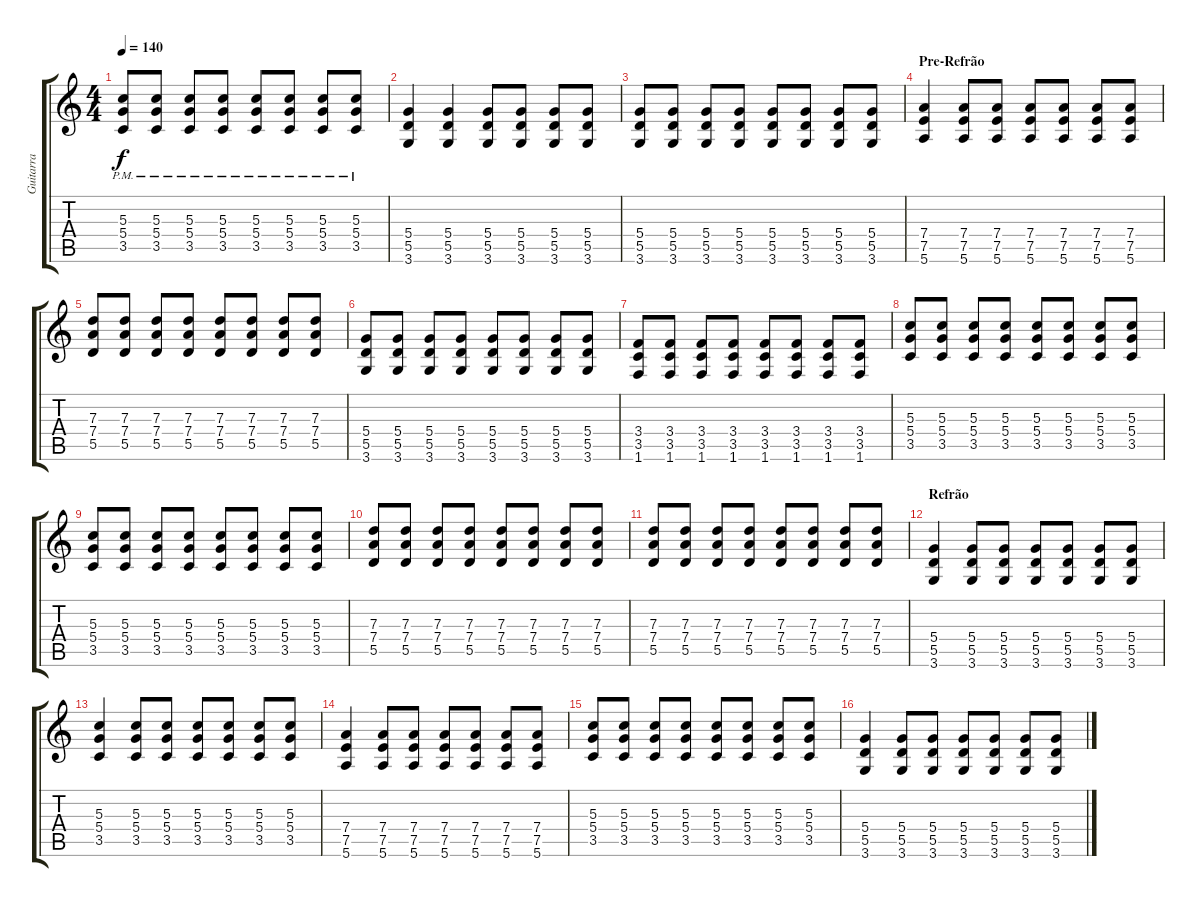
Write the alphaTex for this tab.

\track ("Guitarra" "Guitarra") {instrument distortionguitar}
\staff {score tabs}
\tuning (E4 B3 G3 D3 A2 E2) {hide}
\ts (4 4)
\tempo 140
\clef g2
\ks c
(5.3{pm} 5.4{pm} 3.5{pm}).8{dy f} (5.3{pm} 5.4{pm} 3.5{pm}).8 (5.3{pm} 5.4{pm} 3.5{pm}).8 (5.3{pm} 5.4{pm} 3.5{pm}).8 (5.3{pm} 5.4{pm} 3.5{pm}).8 (5.3{pm} 5.4{pm} 3.5{pm}).8 (5.3{pm} 5.4{pm} 3.5{pm}).8 (5.3{pm} 5.4{pm} 3.5{pm}).8 |
(5.4 5.5 3.6).4 (5.4 5.5 3.6).4 (5.4 5.5 3.6).8 (5.4 5.5 3.6).8 (5.4 5.5 3.6).8 (5.4 5.5 3.6).8 |
(5.4 5.5 3.6).8 (5.4 5.5 3.6).8 (5.4 5.5 3.6).8 (5.4 5.5 3.6).8 (5.4 5.5 3.6).8 (5.4 5.5 3.6).8 (5.4 5.5 3.6).8 (5.4 5.5 3.6).8 |
\section ("" "Pre-Refrão")
(7.4 7.5 5.6).4 (7.4 7.5 5.6).8 (7.4 7.5 5.6).8 (7.4 7.5 5.6).8 (7.4 7.5 5.6).8 (7.4 7.5 5.6).8 (7.4 7.5 5.6).8 |
(7.3 7.4 5.5).8 (7.3 7.4 5.5).8 (7.3 7.4 5.5).8 (7.3 7.4 5.5).8 (7.3 7.4 5.5).8 (7.3 7.4 5.5).8 (7.3 7.4 5.5).8 (7.3 7.4 5.5).8 |
(5.4 5.5 3.6).8 (5.4 5.5 3.6).8 (5.4 5.5 3.6).8 (5.4 5.5 3.6).8 (5.4 5.5 3.6).8 (5.4 5.5 3.6).8 (5.4 5.5 3.6).8 (5.4 5.5 3.6).8 |
(3.4 3.5 1.6).8 (3.4 3.5 1.6).8 (3.4 3.5 1.6).8 (3.4 3.5 1.6).8 (3.4 3.5 1.6).8 (3.4 3.5 1.6).8 (3.4 3.5 1.6).8 (3.4 3.5 1.6).8 |
(5.3 5.4 3.5).8 (5.3 5.4 3.5).8 (5.3 5.4 3.5).8 (5.3 5.4 3.5).8 (5.3 5.4 3.5).8 (5.3 5.4 3.5).8 (5.3 5.4 3.5).8 (5.3 5.4 3.5).8 |
(5.3 5.4 3.5).8 (5.3 5.4 3.5).8 (5.3 5.4 3.5).8 (5.3 5.4 3.5).8 (5.3 5.4 3.5).8 (5.3 5.4 3.5).8 (5.3 5.4 3.5).8 (5.3 5.4 3.5).8 |
(7.3 7.4 5.5).8 (7.3 7.4 5.5).8 (7.3 7.4 5.5).8 (7.3 7.4 5.5).8 (7.3 7.4 5.5).8 (7.3 7.4 5.5).8 (7.3 7.4 5.5).8 (7.3 7.4 5.5).8 |
(7.3 7.4 5.5).8 (7.3 7.4 5.5).8 (7.3 7.4 5.5).8 (7.3 7.4 5.5).8 (7.3 7.4 5.5).8 (7.3 7.4 5.5).8 (7.3 7.4 5.5).8 (7.3 7.4 5.5).8 |
\section ("" "Refrão")
(5.4 5.5 3.6).4 (5.4 5.5 3.6).8 (5.4 5.5 3.6).8 (5.4 5.5 3.6).8 (5.4 5.5 3.6).8 (5.4 5.5 3.6).8 (5.4 5.5 3.6).8 |
(5.3 5.4 3.5).4 (5.3 5.4 3.5).8 (5.3 5.4 3.5).8 (5.3 5.4 3.5).8 (5.3 5.4 3.5).8 (5.3 5.4 3.5).8 (5.3 5.4 3.5).8 |
(7.4 7.5 5.6).4 (7.4 7.5 5.6).8 (7.4 7.5 5.6).8 (7.4 7.5 5.6).8 (7.4 7.5 5.6).8 (7.4 7.5 5.6).8 (7.4 7.5 5.6).8 |
(5.3 5.4 3.5).8 (5.3 5.4 3.5).8 (5.3 5.4 3.5).8 (5.3 5.4 3.5).8 (5.3 5.4 3.5).8 (5.3 5.4 3.5).8 (5.3 5.4 3.5).8 (5.3 5.4 3.5).8 |
(5.4 5.5 3.6).4 (5.4 5.5 3.6).8 (5.4 5.5 3.6).8 (5.4 5.5 3.6).8 (5.4 5.5 3.6).8 (5.4 5.5 3.6).8 (5.4 5.5 3.6).8
